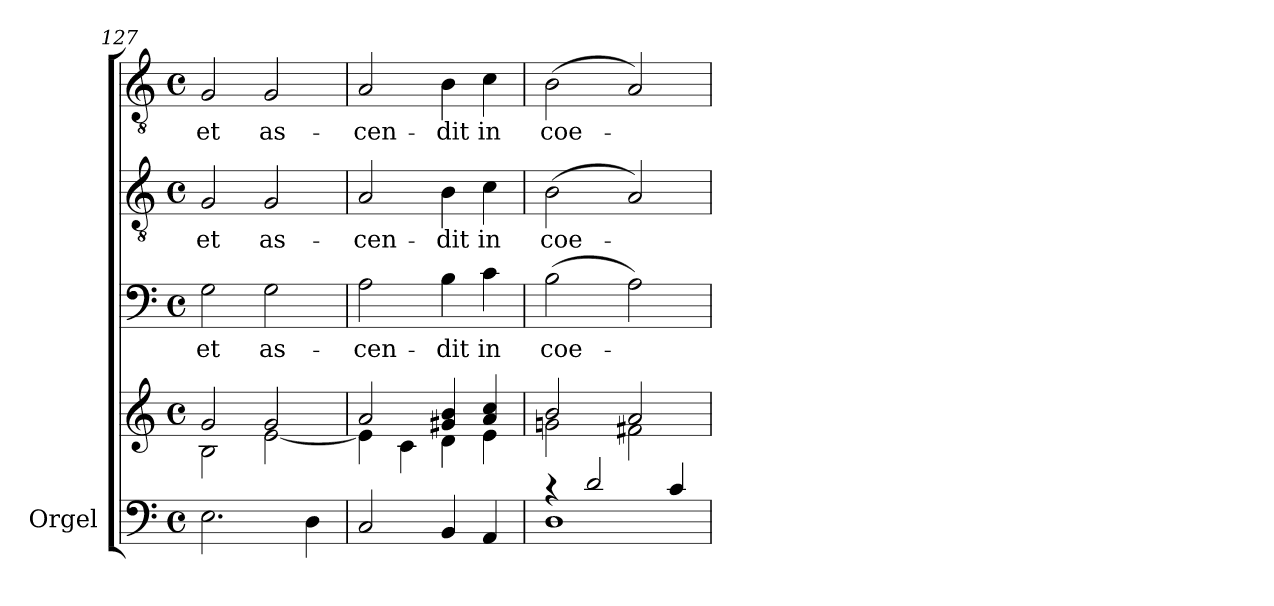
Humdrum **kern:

**kern	**kern	**kern	**text	**kern	**text	**kern	**text
*part4	*part4	*part3	*part3	*part2	*part2	*part1	*part1
*staff5	*staff4	*staff3	*staff3	*staff2	*staff2	*staff1	*staff1
*I"Orgel	*	*	*	*	*	*	*
*I'Org.	*	*	*	*	*	*	*
*clefF4	*clefG2	*clefF4	*	*clefGv2	*	*clefGv2	*
*k[]	*k[]	*k[]	*	*k[]	*	*k[]	*
*C:	*C:	*C:	*	*C:	*	*C:	*
*M4/4	*M4/4	*M4/4	*	*M4/4	*	*M4/4	*
*met(c)	*met(c)	*met(c)	*	*met(c)	*	*met(c)	*
=127	=127	=127	=127	=127	=127	=127	=127
*	*^	*	*	*	*	*	*
!	!	!	!	!LO:LY:b	!	!LO:LY:b	!	!LO:LY:b
2.E\	2g/	2B\	2G\	et	2G/	et	2G/	et
!	!	!	!	!LO:LY:b	!	!LO:LY:b	!	!LO:LY:b
.	2g/	[<2e\	2G\	as-	2G/	as-	2G/	as-
4D\	.	.	.	.	.	.	.	.
=128	=128	=128	=128	=128	=128	=128	=128	=128
!	!	!	!	!LO:LY:b	!	!LO:LY:b	!	!LO:LY:b
2C/	2a/	4e\]	2A\	-cen-	2A/	-cen-	2A/	-cen-
.	.	4c\	.	.	.	.	.	.
!	!	!	!	!LO:LY:b	!	!LO:LY:b	!	!LO:LY:b
4BB/	4g#X/ 4b/	4d\	4B\	-dit	4B\	-dit	4B\	-dit
!	!	!	!	!LO:LY:b	!	!LO:LY:b	!	!LO:LY:b
4AA/	4a/ 4cc/	4e\	4c\	in	4c\	in	4c\	in
=129	=129	=129	=129	=129	=129	=129	=129	=129
*^	*	*	*	*	*	*	*	*
!	!	!	!	!	!LO:LY:b	!	!LO:LY:b	!	!LO:LY:b
4rc	1D	2b/	2gn\	(>2B\	coe-	(>2B\	coe-	(>2B\	coe-
2d/	.	.	.	.	.	.	.	.	.
.	.	2a/	2f#X\	2A\)	.	2A/)	.	2A/)	.
4c/	.	.	.	.	.	.	.	.	.
*v	*v	*	*	*	*	*	*	*	*
*	*v	*v	*	*	*	*	*	*
=	=	=	=	=	=	=	=
*-	*-	*-	*-	*-	*-	*-	*-
